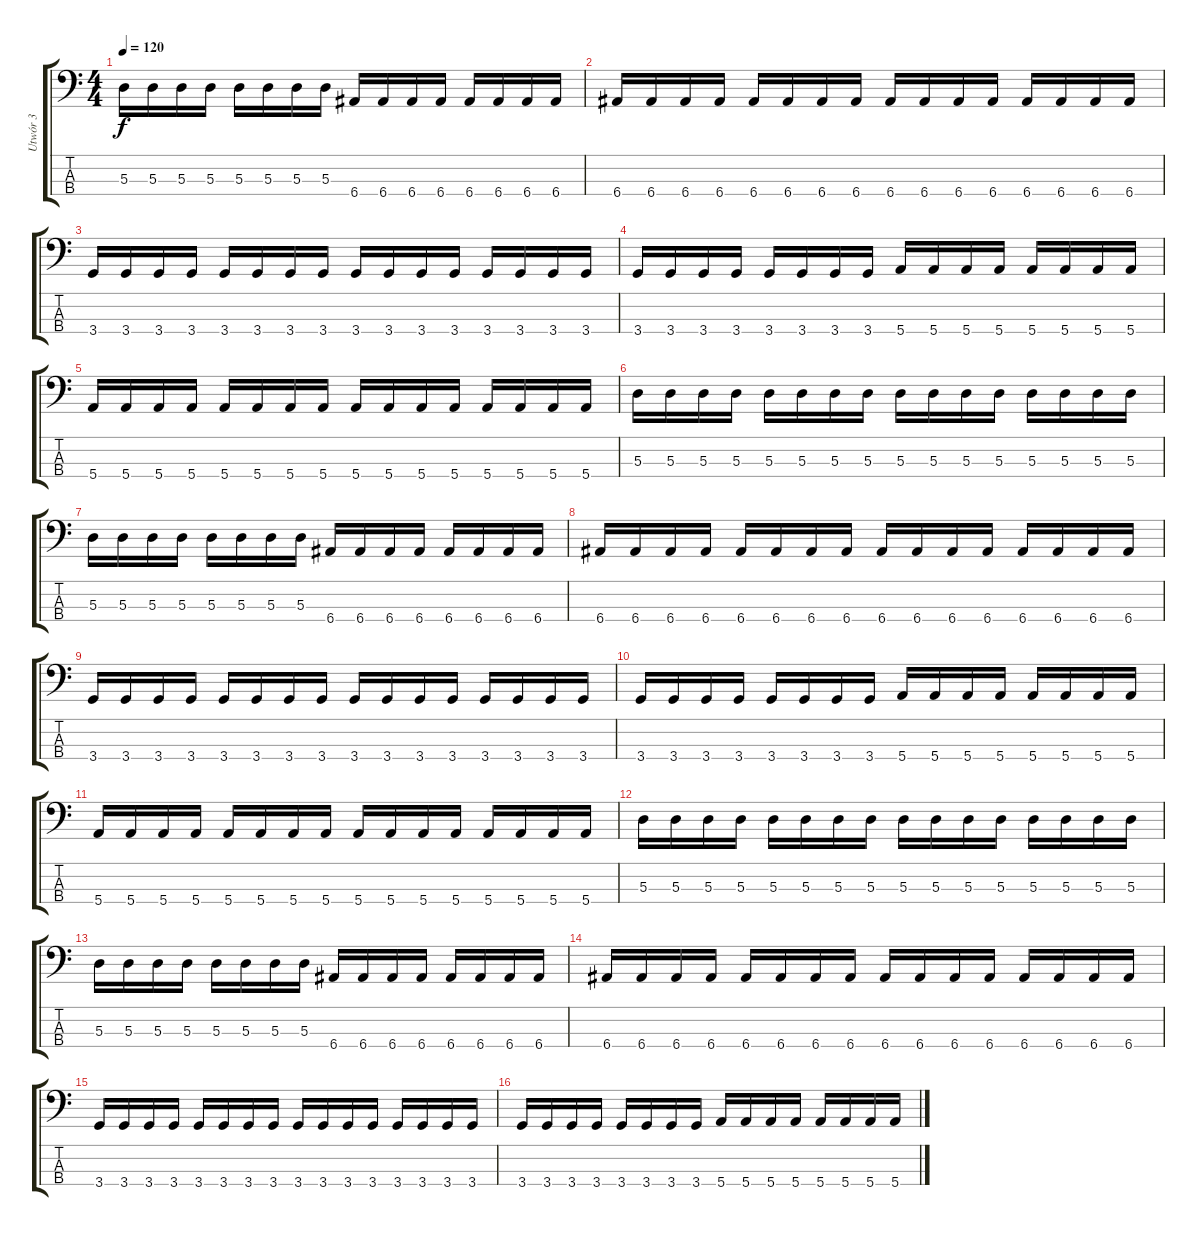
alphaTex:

\track ("Utwór 3" "Utwór 3") {instrument electricbassfinger}
\staff {score tabs}
\tuning (G2 D2 A1 E1) {hide}
\ts (4 4)
\tempo 120
\clef f4
\ks c
5.3.16{dy f} 5.3.16 5.3.16 5.3.16 5.3.16 5.3.16 5.3.16 5.3.16 6.4.16 6.4.16 6.4.16 6.4.16 6.4.16 6.4.16 6.4.16 6.4.16 |
6.4.16 6.4.16 6.4.16 6.4.16 6.4.16 6.4.16 6.4.16 6.4.16 6.4.16 6.4.16 6.4.16 6.4.16 6.4.16 6.4.16 6.4.16 6.4.16 |
3.4.16 3.4.16 3.4.16 3.4.16 3.4.16 3.4.16 3.4.16 3.4.16 3.4.16 3.4.16 3.4.16 3.4.16 3.4.16 3.4.16 3.4.16 3.4.16 |
3.4.16 3.4.16 3.4.16 3.4.16 3.4.16 3.4.16 3.4.16 3.4.16 5.4.16 5.4.16 5.4.16 5.4.16 5.4.16 5.4.16 5.4.16 5.4.16 |
5.4.16 5.4.16 5.4.16 5.4.16 5.4.16 5.4.16 5.4.16 5.4.16 5.4.16 5.4.16 5.4.16 5.4.16 5.4.16 5.4.16 5.4.16 5.4.16 |
5.3.16 5.3.16 5.3.16 5.3.16 5.3.16 5.3.16 5.3.16 5.3.16 5.3.16 5.3.16 5.3.16 5.3.16 5.3.16 5.3.16 5.3.16 5.3.16 |
5.3.16 5.3.16 5.3.16 5.3.16 5.3.16 5.3.16 5.3.16 5.3.16 6.4.16 6.4.16 6.4.16 6.4.16 6.4.16 6.4.16 6.4.16 6.4.16 |
6.4.16 6.4.16 6.4.16 6.4.16 6.4.16 6.4.16 6.4.16 6.4.16 6.4.16 6.4.16 6.4.16 6.4.16 6.4.16 6.4.16 6.4.16 6.4.16 |
3.4.16 3.4.16 3.4.16 3.4.16 3.4.16 3.4.16 3.4.16 3.4.16 3.4.16 3.4.16 3.4.16 3.4.16 3.4.16 3.4.16 3.4.16 3.4.16 |
3.4.16 3.4.16 3.4.16 3.4.16 3.4.16 3.4.16 3.4.16 3.4.16 5.4.16 5.4.16 5.4.16 5.4.16 5.4.16 5.4.16 5.4.16 5.4.16 |
5.4.16 5.4.16 5.4.16 5.4.16 5.4.16 5.4.16 5.4.16 5.4.16 5.4.16 5.4.16 5.4.16 5.4.16 5.4.16 5.4.16 5.4.16 5.4.16 |
5.3.16 5.3.16 5.3.16 5.3.16 5.3.16 5.3.16 5.3.16 5.3.16 5.3.16 5.3.16 5.3.16 5.3.16 5.3.16 5.3.16 5.3.16 5.3.16 |
5.3.16 5.3.16 5.3.16 5.3.16 5.3.16 5.3.16 5.3.16 5.3.16 6.4.16 6.4.16 6.4.16 6.4.16 6.4.16 6.4.16 6.4.16 6.4.16 |
6.4.16 6.4.16 6.4.16 6.4.16 6.4.16 6.4.16 6.4.16 6.4.16 6.4.16 6.4.16 6.4.16 6.4.16 6.4.16 6.4.16 6.4.16 6.4.16 |
3.4.16 3.4.16 3.4.16 3.4.16 3.4.16 3.4.16 3.4.16 3.4.16 3.4.16 3.4.16 3.4.16 3.4.16 3.4.16 3.4.16 3.4.16 3.4.16 |
3.4.16 3.4.16 3.4.16 3.4.16 3.4.16 3.4.16 3.4.16 3.4.16 5.4.16 5.4.16 5.4.16 5.4.16 5.4.16 5.4.16 5.4.16 5.4.16
